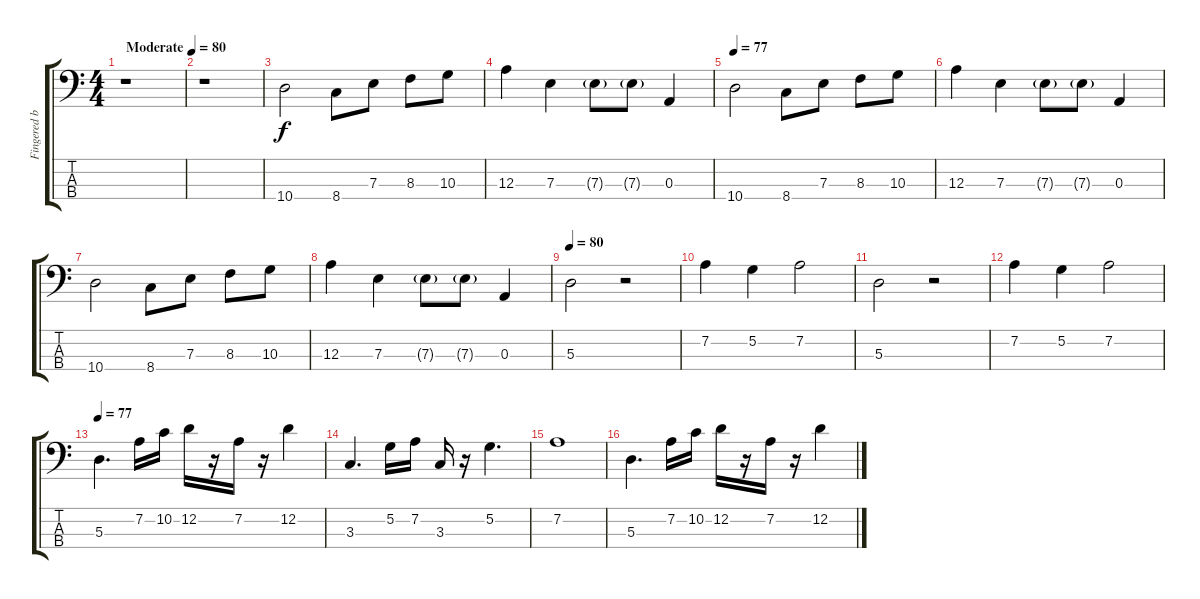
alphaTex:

\track ("Fingered bass" "Fingered b") {instrument electricbassfinger}
\staff {score tabs}
\tuning (G2 D2 A1 E1) {hide}
\ts (4 4)
\tempo (80 "Moderate")
\clef f4
\ks c
r.1{dy f instrument electricbassfinger} |
r.1 |
10.4.2 8.4.8 7.3.8 8.3.8 10.3.8 |
12.3.4 7.3.4 7.3{g}.8 7.3{g}.8 0.3.4 |
\tempo 77
10.4.2 8.4.8 7.3.8 8.3.8 10.3.8 |
12.3.4 7.3.4 7.3{g}.8 7.3{g}.8 0.3.4 |
10.4.2 8.4.8 7.3.8 8.3.8 10.3.8 |
12.3.4 7.3.4 7.3{g}.8 7.3{g}.8 0.3.4 |
\tempo 80
5.3.2 r.2 |
7.2.4 5.2.4 7.2.2 |
5.3.2 r.2 |
7.2.4 5.2.4 7.2.2 |
\tempo 77
5.3.4{d} 7.2.16 10.2.16 12.2.16 r.16 7.2.16 r.16 12.2.4 |
3.3.4{d} 5.2.16 7.2.16 3.3.16 r.16 5.2.4{d} |
7.2.1 |
5.3.4{d} 7.2.16 10.2.16 12.2.16 r.16 7.2.16 r.16 12.2.4
